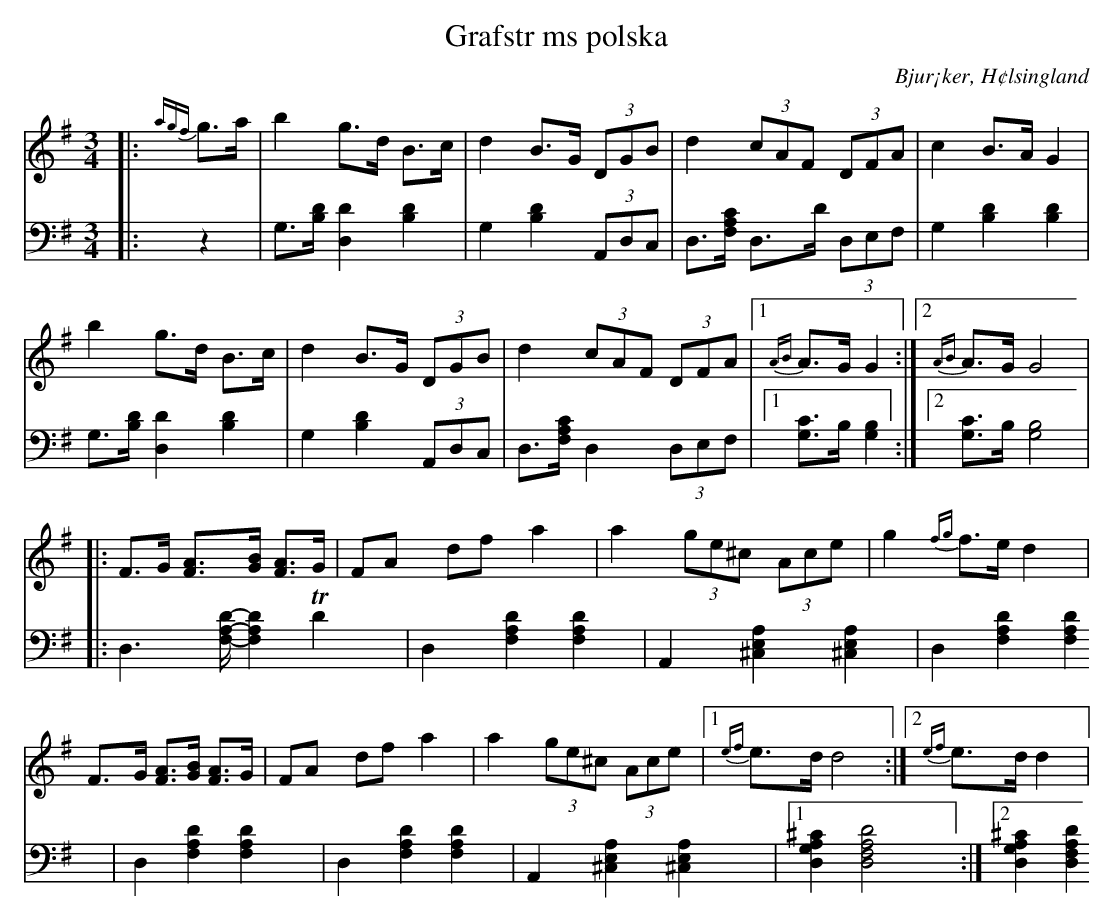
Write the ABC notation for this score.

X:1
T: Grafstr ms polska
O: Bjur¡ker, H¢lsingland
M: 3/4
L: 1/8
K: G
V:1
V:2
V: 1
|:{agf}g>a|b2 g>d B>c|d2 B>G (3DGB|d2 (3cAF (3DFA|c2 B>A G2|
b2 g>d B>c|d2 B>G (3DGB|d2 (3cAF (3DFA|1 {AB}A>G G2:|2 {AB}A>G G4|
|:F>G [FA]>[GB] [FA]>G |FA df a2 |a2 (3ge^c (3Ace |g2 {fg}f>e d2 |
F>G [FA]>[GB] [FA]>G |FA df a2 |a2 (3ge^c (3Ace |1 {ef}e>d d4:|2 {ef}e>d d2|
V:2 clef=bass
|:z2 | G,>[B,D] [D,2D2] [B,2D2]| G,2 [B,2D2] (3A,,D,C,|D,>[F,A,C] D,>D (3D,E,F,| G,2 [B,2D2] [B,2D2]|
G,>[B,D] [D,2D2] [B,2D2]| G,2 [B,2D2] (3A,,D,C,|D,>[F,A,C] D,2 (3D,E,F,|1 [G,C]>B, [G,2B,2]:|2 [G,C]>B, [G,4B,4]|
|:D,2>[F,A,D]-[F,2A,2D2] TD2|D,2 [F,2A,2D2] [F,2A,2D2]| A,,2 [^C,2E,2A,2] [^C,2E,2A,2]|D,2 [F,2A,2D2] [F,2A,2D2] |
D,2 [F,2A,2D2] [F,2A,2D2] | D,2 [F,2A,2D2] [F,2A,2D2] | A,,2 [^C,2E,2A,2] [^C,2E,2A,2]|1 [D,2G,2A,2^C2] [D,4F,4A,4D4]:|2 [D,2G,2A,2^C2] [D,2F,2A,2D2]|
